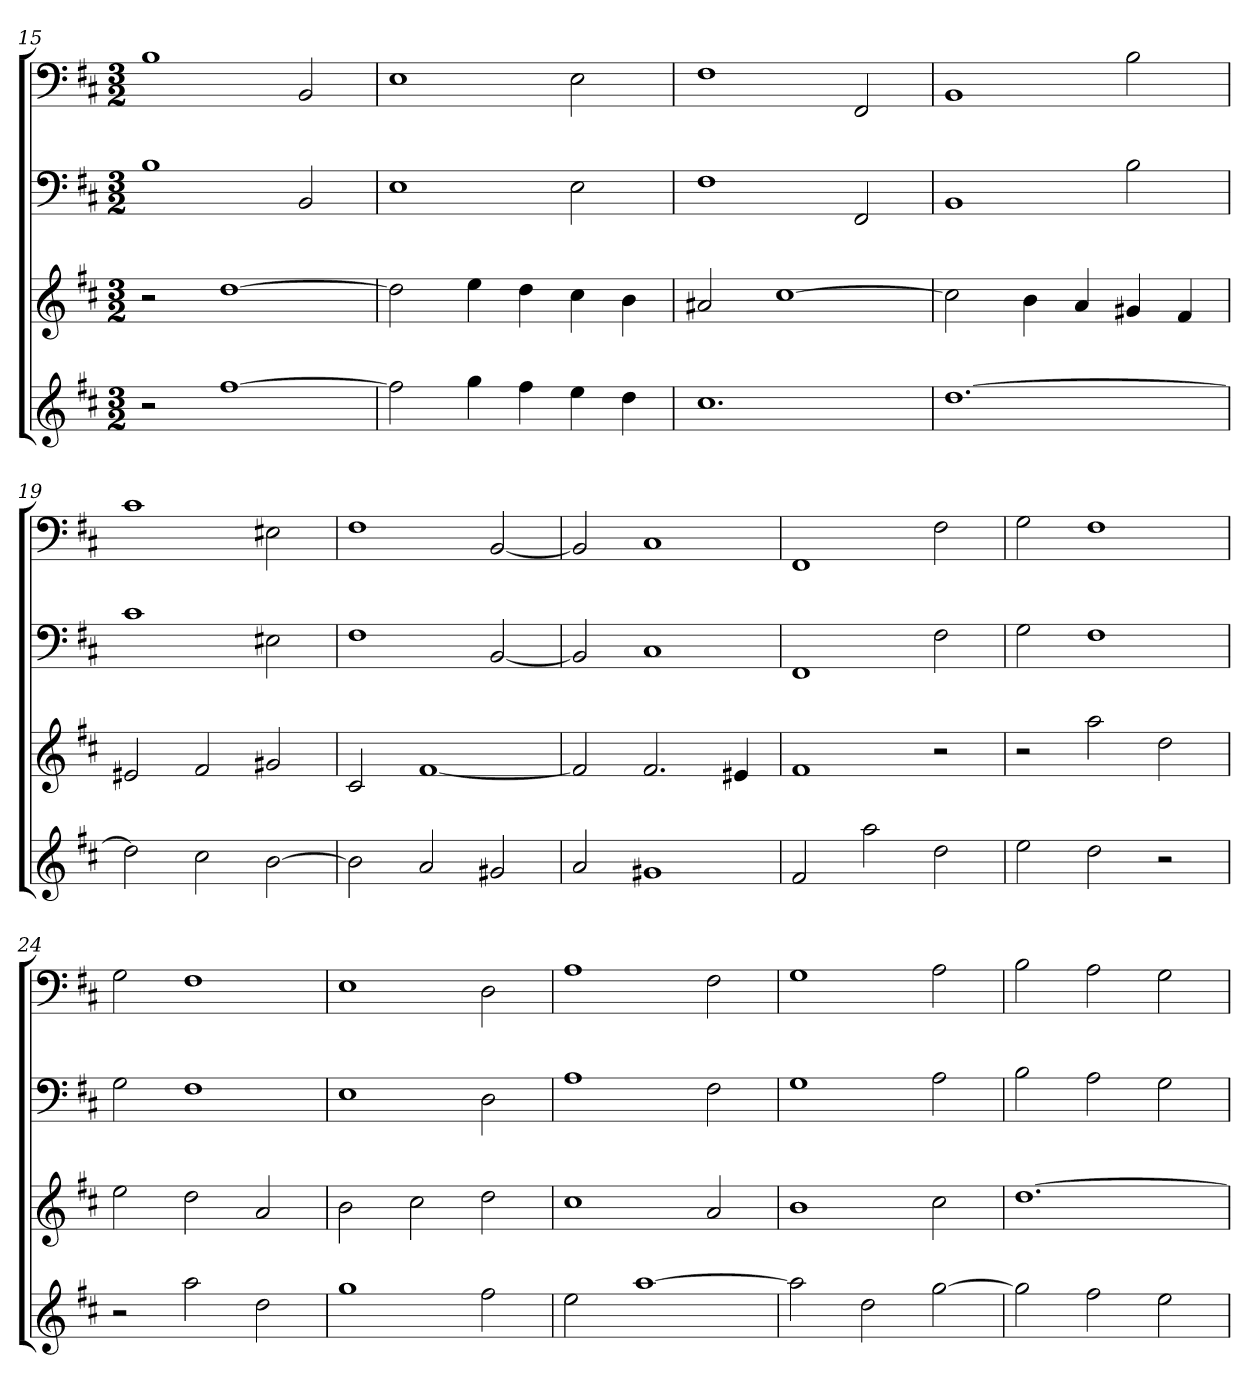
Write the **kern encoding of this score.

**kern	**kern	**kern	**kern
*part4	*part3	*part2	*part1
*staff4	*staff3	*staff2	*staff1
*k[f#c#]	*k[f#c#]	*k[f#c#]	*k[f#c#]
*b:	*b:	*b:	*b:
*M3/2	*M3/2	*M3/2	*M3/2
=15	=15	=15	=15
2r	2r	1B	1B
[1ff#	[1dd	.	.
.	.	2BB	2BB
=16	=16	=16	=16
2ff#]	2dd]	1E	1E
4gg	4ee	.	.
4ff#	4dd	.	.
4ee	4cc#	2E	2E
4dd	4b	.	.
=17	=17	=17	=17
1.cc#	2a#X	1F#	1F#
.	[1cc#	.	.
.	.	2FF#	2FF#
=18	=18	=18	=18
[1.dd	2cc#]	1BB	1BB
.	4b	.	.
.	4a	.	.
.	4g#X	2B	2B
.	4f#	.	.
=19	=19	=19	=19
2dd]	2e#X	1c#	1c#
2cc#	2f#	.	.
[2b	2g#X	2E#X	2E#X
=20	=20	=20	=20
2b]	2c#	1F#	1F#
2a	[1f#	.	.
2g#X	.	[2BB	[2BB
=21	=21	=21	=21
2a	2f#]	2BB]	2BB]
1g#X	2.f#	1C#	1C#
.	4e#X	.	.
=22	=22	=22	=22
2f#	1f#	1FF#	1FF#
2aa	.	.	.
2dd	2r	2F#	2F#
=23	=23	=23	=23
2ee	2r	2G	2G
2dd	2aa	1F#	1F#
2r	2dd	.	.
=24	=24	=24	=24
2r	2ee	2G	2G
2aa	2dd	1F#	1F#
2dd	2a	.	.
=25	=25	=25	=25
1gg	2b	1E	1E
.	2cc#	.	.
2ff#	2dd	2D	2D
=26	=26	=26	=26
2ee	1cc#	1A	1A
[1aa	.	.	.
.	2a	2F#	2F#
=27	=27	=27	=27
2aa]	1b	1G	1G
2dd	.	.	.
[2gg	2cc#	2A	2A
=28	=28	=28	=28
2gg]	[1.dd	2B	2B
2ff#	.	2A	2A
2ee	.	2G	2G
=	=	=	=
*-	*-	*-	*-
